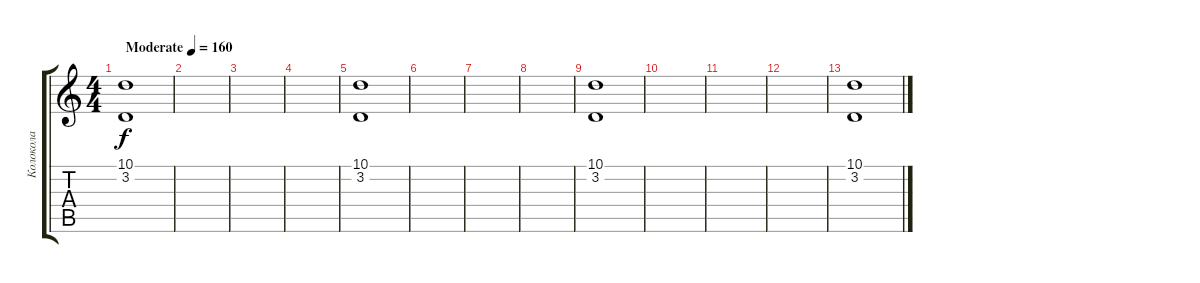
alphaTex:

\track ("Колокола" "Колокола") {instrument tubularbells}
\staff {score tabs}
\tuning (E4 B3 G3 D3 A2 E2) {hide}
\ts (4 4)
\tempo (160 "Moderate")
\clef g2
\ks c
(10.1 3.2).1{dy f instrument tubularbells} |
|
|
|
(10.1 3.2).1 |
|
|
|
(10.1 3.2).1 |
|
|
|
(10.1 3.2).1
